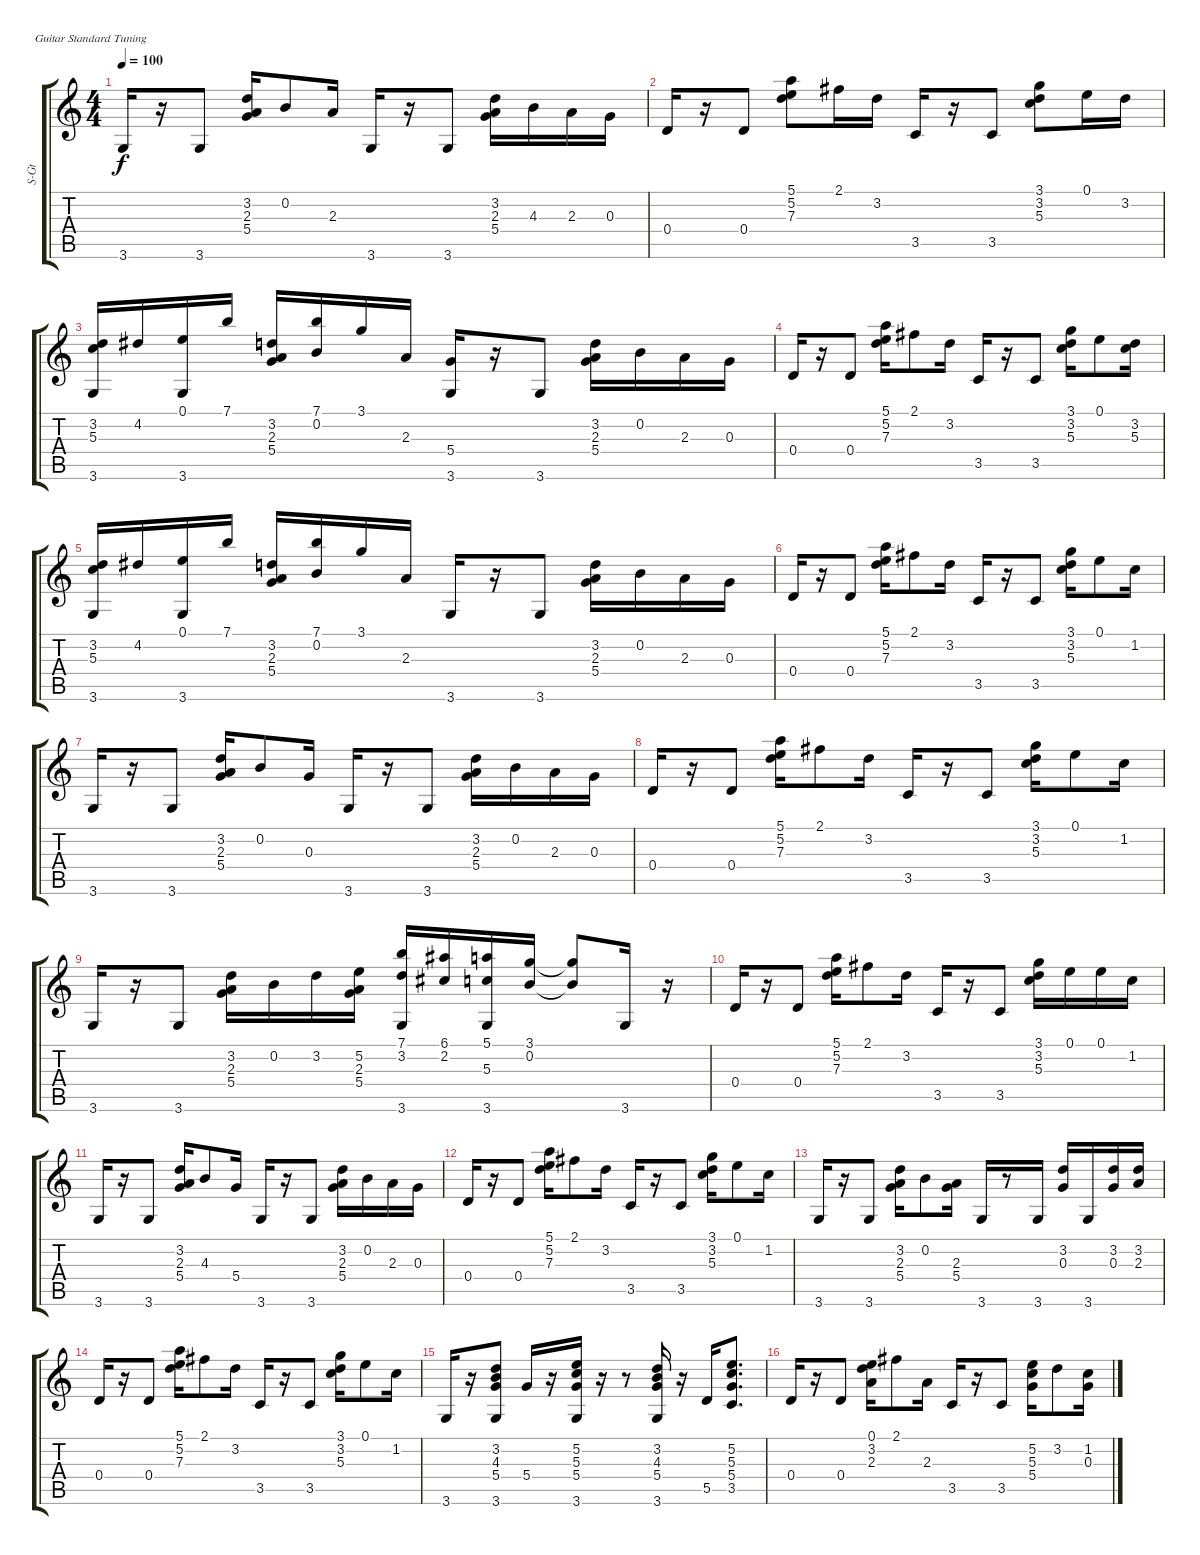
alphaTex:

\bracketExtendMode groupsimilarinstruments
\otherSystemsTrackNameOrientation horizontal
\track ("Piano" "S-Gt") {instrument acousticgrandpiano}
\staff {score tabs}
\tuning (E4 B3 G3 D3 A2 E2)
\displaytranspose 12
\ts (4 4)
\tempo 100
\clef g2
\ks c
3.6.16{dy f beam Up} r.16{beam Up} 3.6.8{beam Up} (3.2 2.3 5.4).16{beam Up} 0.2.8{beam Up} 2.3.16{beam Up} 3.6.16{beam Up} r.16{beam Up} 3.6.8{beam Up} (3.2 2.3 5.4).16{beam Down} 4.3.16{beam Down} 2.3.16{beam Down} 0.3.16{beam Down} |
0.4.16{beam Up} r.16{beam Up} 0.4.8{beam Up} (5.1 5.2 7.3).8{beam Down} 2.1{acc #}.16{beam Down} 3.2.16{beam Down} 3.5.16{beam Up} r.16{beam Up} 3.5.8{beam Up} (3.1 3.2 5.3).8{beam Down} 0.1.16{beam Down} 3.2.16{beam Down} |
(3.2 5.3 3.6).16{beam Up} 4.2{acc #}.16{beam Up} (0.1 3.6).16{beam Up} 7.1.16{beam Up} (3.2 2.3 5.4).16{beam Up} (7.1 0.2).16{beam Up} 3.1.16{beam Up} 2.3.16{beam Up} (5.4 3.6).16{beam Up} r.16{beam Up} 3.6.8{beam Up} (3.2 2.3 5.4).16{beam Down} 0.2.16{beam Down} 2.3.16{beam Down} 0.3.16{beam Down} |
0.4.16{beam Up} r.16{beam Up} 0.4.8{beam Up} (5.1 5.2 7.3).16{beam Down} 2.1{acc #}.8{beam Down} 3.2.16{beam Down} 3.5.16{beam Up} r.16{beam Up} 3.5.8{beam Up} (3.1 3.2 5.3).16{beam Down} 0.1.8{beam Down} (3.2 5.3).16{beam Down} |
(3.2 5.3 3.6).16{beam Up} 4.2{acc #}.16{beam Up} (0.1 3.6).16{beam Up} 7.1.16{beam Up} (3.2 2.3 5.4).16{beam Up} (7.1 0.2).16{beam Up} 3.1.16{beam Up} 2.3.16{beam Up} 3.6.16{beam Up} r.16{beam Up} 3.6.8{beam Up} (3.2 2.3 5.4).16{beam Down} 0.2.16{beam Down} 2.3.16{beam Down} 0.3.16{beam Down} |
0.4.16{beam Up} r.16{beam Up} 0.4.8{beam Up} (5.1 5.2 7.3).16{beam Down} 2.1{acc #}.8{beam Down} 3.2.16{beam Down} 3.5.16{beam Up} r.16{beam Up} 3.5.8{beam Up} (3.1 3.2 5.3).16{beam Down} 0.1.8{beam Down} 1.2.16{beam Down} |
3.6.16{beam Up} r.16{beam Up} 3.6.8{beam Up} (3.2 2.3 5.4).16{beam Up} 0.2.8{beam Up} 0.3.16{beam Up} 3.6.16{beam Up} r.16{beam Up} 3.6.8{beam Up} (3.2 2.3 5.4).16{beam Down} 0.2.16{beam Down} 2.3.16{beam Down} 0.3.16{beam Down} |
0.4.16{beam Up} r.16{beam Up} 0.4.8{beam Up} (5.1 5.2 7.3).16{beam Down} 2.1{acc #}.8{beam Down} 3.2.16{beam Down} 3.5.16{beam Up} r.16{beam Up} 3.5.8{beam Up} (3.1 3.2 5.3).16{beam Down} 0.1.8{beam Down} 1.2.16{beam Down} |
3.6.16{beam Up} r.16{beam Up} 3.6.8{beam Up} (3.2 2.3 5.4).16{beam Down} 0.2.16{beam Down} 3.2.16{beam Down} (5.2 2.3 5.4).16{beam Down} (7.1 3.2 3.6).16{beam Up} (6.1{acc #} 2.2{acc #}).16{beam Up} (5.1 5.3 3.6).16{beam Up} (3.1 0.2).16{beam Up} (3.1{t} 0.2{t}).8{beam Up} 3.6.16{beam Up} r.16{beam Up} |
0.4.16{beam Up} r.16{beam Up} 0.4.8{beam Up} (5.1 5.2 7.3).16{beam Down} 2.1{acc #}.8{beam Down} 3.2.16{beam Down} 3.5.16{beam Up} r.16{beam Up} 3.5.8{beam Up} (3.1 3.2 5.3).16{beam Down} 0.1.16{beam Down} 0.1.16{beam Down} 1.2.16{beam Down} |
3.6.16{beam Up} r.16{beam Up} 3.6.8{beam Up} (3.2 2.3 5.4).16{beam Up} 4.3.8{beam Up} 5.4.16{beam Up} 3.6.16{beam Up} r.16{beam Up} 3.6.8{beam Up} (3.2 2.3 5.4).16{beam Down} 0.2.16{beam Down} 2.3.16{beam Down} 0.3.16{beam Down} |
0.4.16{beam Up} r.16{beam Up} 0.4.8{beam Up} (5.1 5.2 7.3).16{beam Down} 2.1{acc #}.8{beam Down} 3.2.16{beam Down} 3.5.16{beam Up} r.16{beam Up} 3.5.8{beam Up} (3.1 3.2 5.3).16{beam Down} 0.1.8{beam Down} 1.2.16{beam Down} |
3.6.16{beam Up} r.16{beam Up} 3.6.8{beam Up} (3.2 2.3 5.4).16{beam Down} 0.2.8{beam Down} (2.3 5.4).16{beam Down} 3.6.16{beam Up} r.8{beam Up} 3.6.16{beam Up} (3.2 0.3).16{beam Up} 3.6.16{beam Up} (3.2 0.3).16{beam Up} (3.2 2.3).16{beam Up} |
0.4.16{beam Up} r.16{beam Up} 0.4.8{beam Up} (5.1 5.2 7.3).16{beam Down} 2.1{acc #}.8{beam Down} 3.2.16{beam Down} 3.5.16{beam Up} r.16{beam Up} 3.5.8{beam Up} (3.1 3.2 5.3).16{beam Down} 0.1.8{beam Down} 1.2.16{beam Down} |
3.6.16{beam Up} r.16{beam Up} (3.2 4.3 5.4 3.6).8{beam Up} 5.4.16{beam Up} r.16{beam Up} (5.2 5.3 5.4 3.6).16{beam Up} r.16{beam Up} r.8{beam Up} (3.2 4.3 5.4 3.6).16{beam Up} r.16{beam Up} 5.5.16{beam Up} (5.2 5.3 5.4 3.5).8{d beam Up} |
0.4.16{beam Up} r.16{beam Up} 0.4.8{beam Up} (0.1 3.2 2.3).16{beam Down} 2.1{acc #}.8{beam Down} 2.3.16{beam Down} 3.5.16{beam Up} r.16{beam Up} 3.5.8{beam Up} (5.2 5.3 5.4).16{beam Down} 3.2.8{beam Down} (1.2 0.3).16{beam Down}
